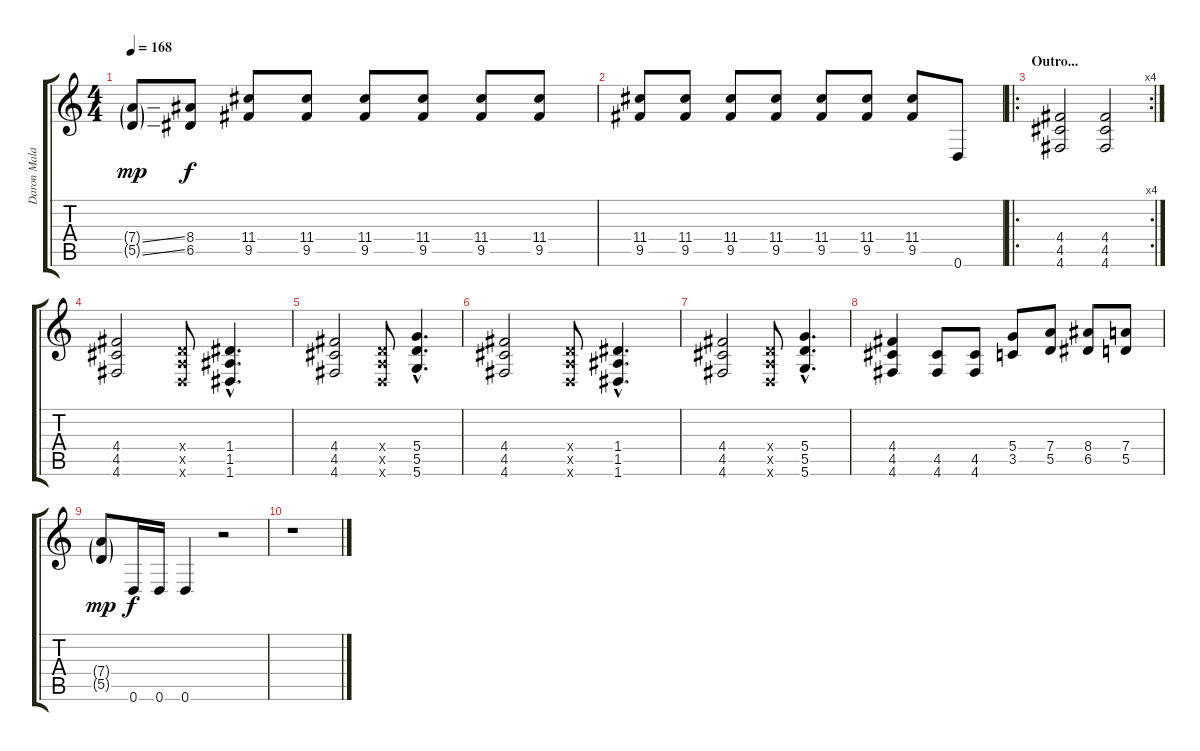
\track ("Daron Malakian" "Daron Mala") {instrument distortionguitar}
\staff {score tabs}
\tuning (E4 B3 G3 D3 A2 D2) {hide}
\ts (4 4)
\tempo 168
\clef g2
\ks c
(7.4{ss g} 5.5{ss g}).8{dy mp} (8.4 6.5).8{dy f} (11.4 9.5).8 (11.4 9.5).8 (11.4 9.5).8 (11.4 9.5).8 (11.4 9.5).8 (11.4 9.5).8 |
(11.4 9.5).8 (11.4 9.5).8 (11.4 9.5).8 (11.4 9.5).8 (11.4 9.5).8 (11.4 9.5).8 (11.4 9.5).8 0.6.8 |
\ro
\rc 4
\section ("" "Outro...")
(4.4 4.5 4.6).2 (4.4 4.5 4.6).2 |
(4.4 4.5 4.6).2 (0.4{x} 0.5{x} 0.6{x}).8 (1.4{hac} 1.5{hac} 1.6{hac}).4{d} |
(4.4 4.5 4.6).2 (0.4{x} 0.5{x} 0.6{x}).8 (5.4{hac} 5.5{hac} 5.6{hac}).4{d} |
(4.4 4.5 4.6).2 (0.4{x} 0.5{x} 0.6{x}).8 (1.4{hac} 1.5{hac} 1.6{hac}).4{d} |
(4.4 4.5 4.6).2 (0.4{x} 0.5{x} 0.6{x}).8 (5.4{hac} 5.5{hac} 5.6{hac}).4{d} |
(4.4 4.5 4.6).4 (4.5 4.6).8 (4.5 4.6).8 (5.4 3.5).8 (7.4 5.5).8 (8.4 6.5).8 (7.4 5.5).8 |
(7.4{g} 5.5{g}).8{dy mp} 0.6.16{dy f} 0.6.16 0.6.4 r.2 |
r.1
